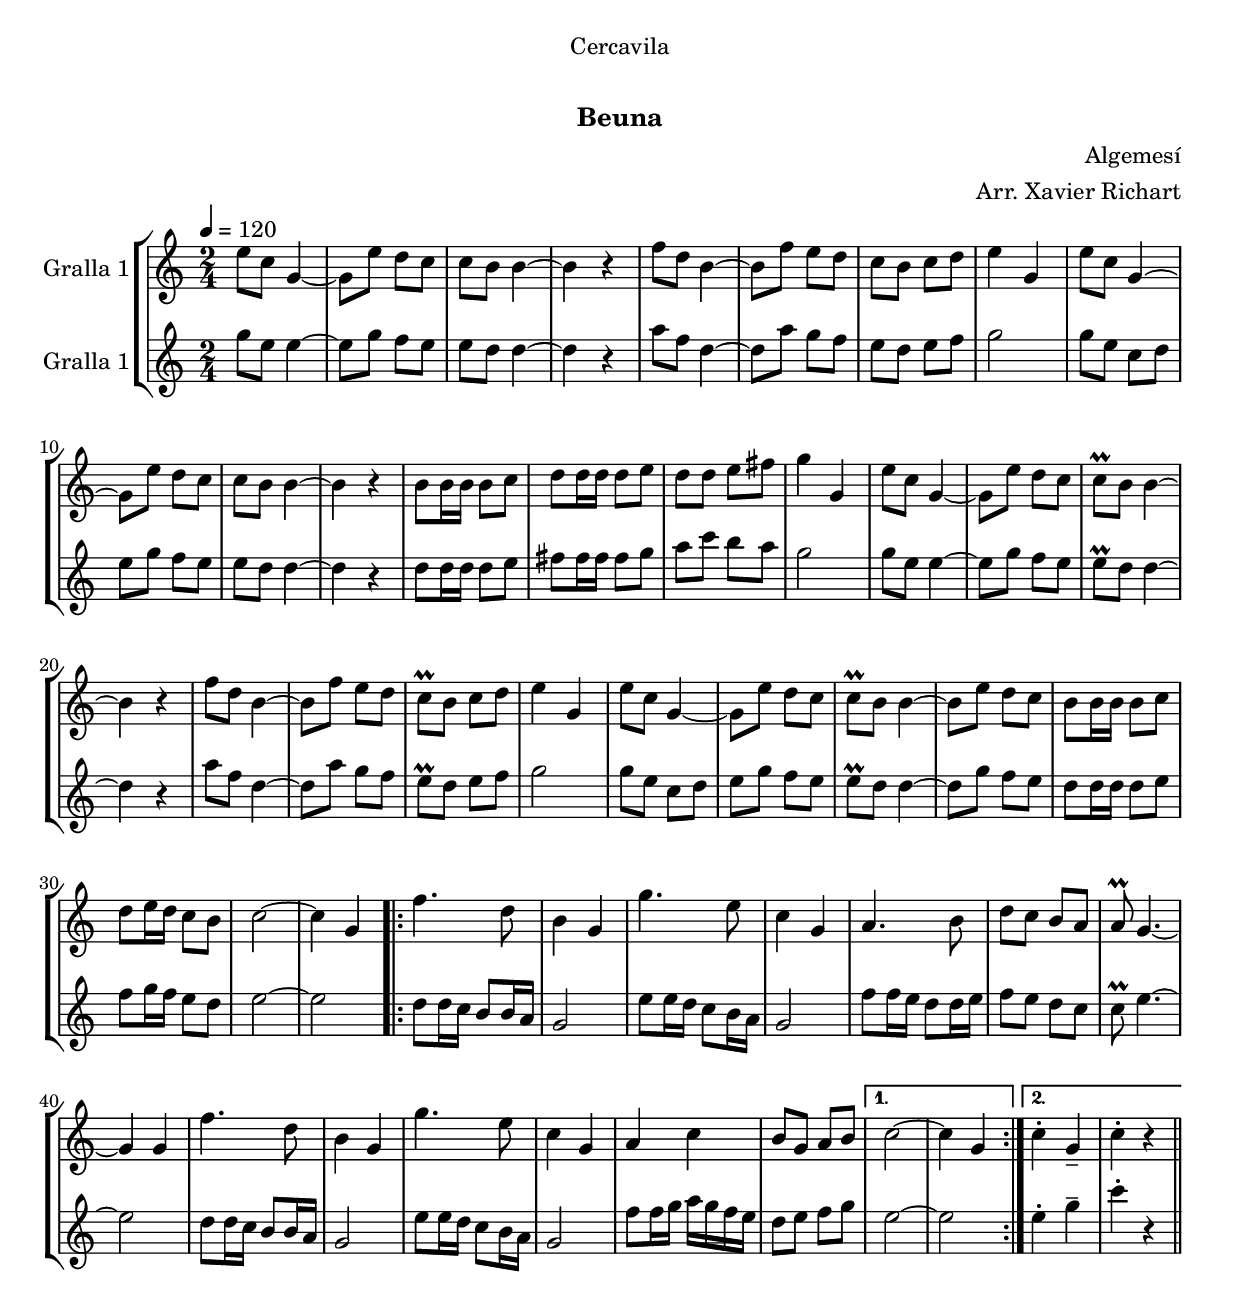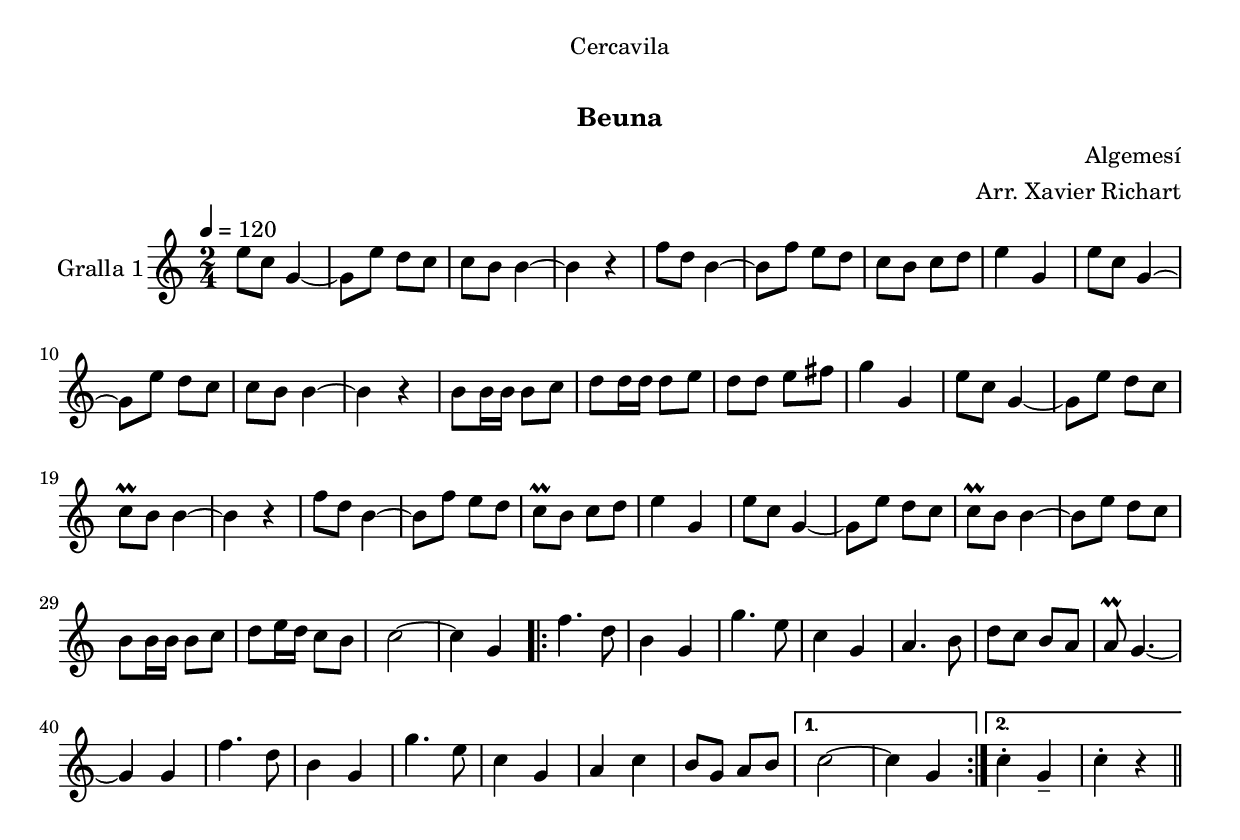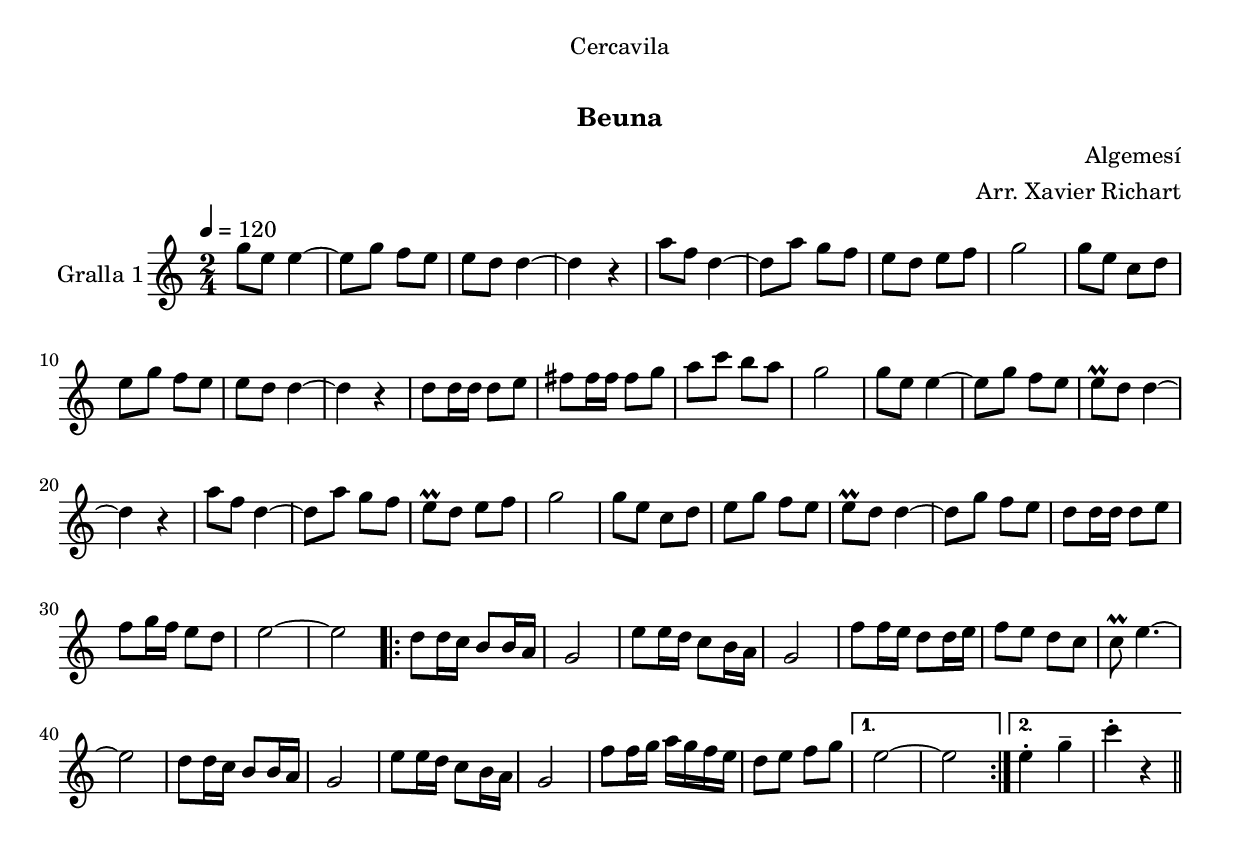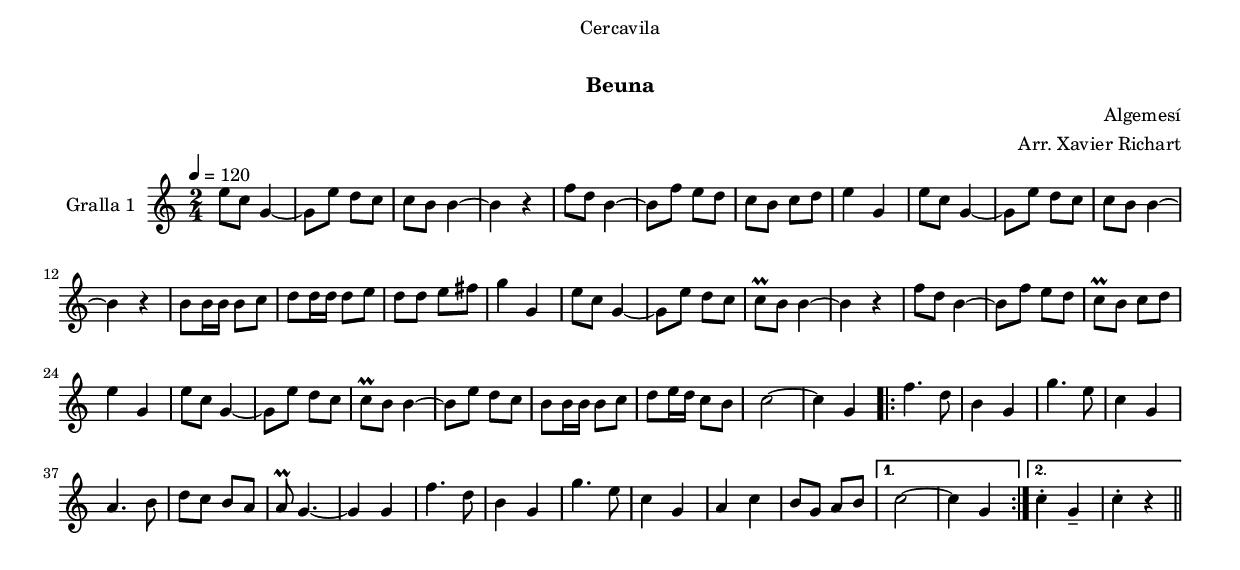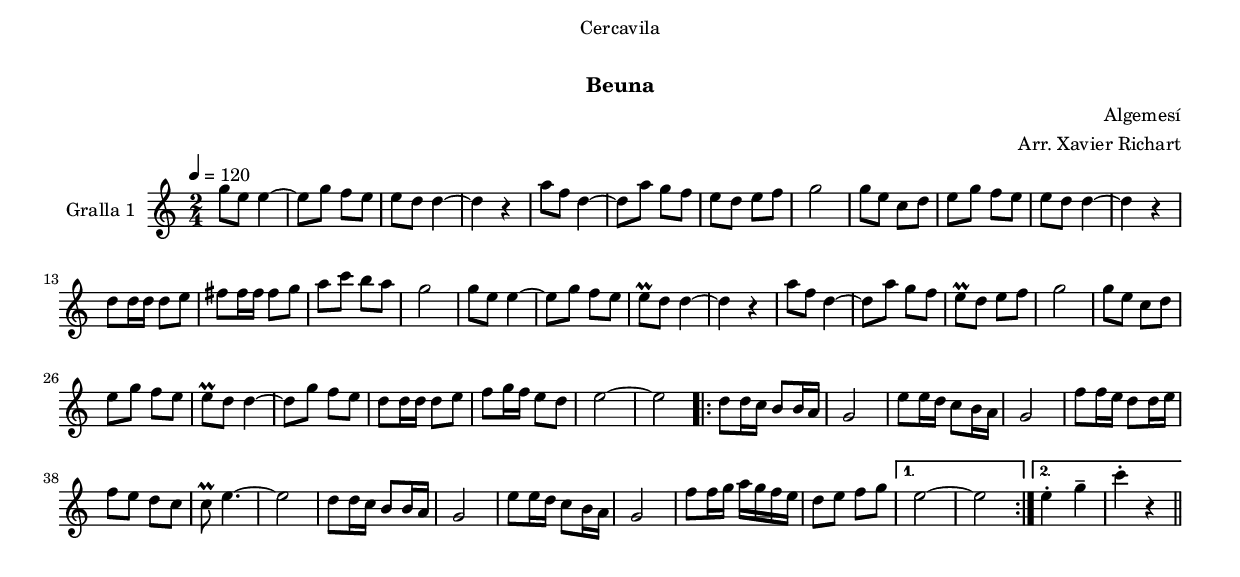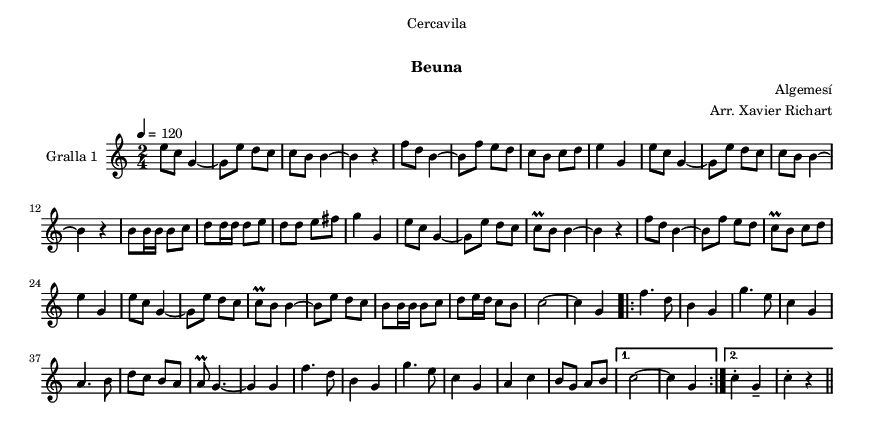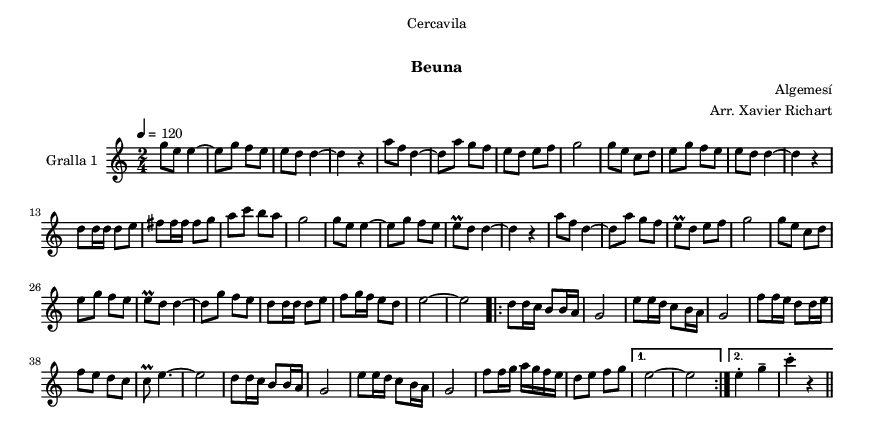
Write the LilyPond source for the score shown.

\version "2.16.0"

\header {
  dedication="Cercavila"
  title="  "
  subtitle="Beuna"
  subsubtitle=""
  poet=""
  meter=""
  piece=""
  composer="Algemesí"
  arranger="Arr. Xavier Richart"
  opus=""
  instrument=""
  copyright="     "
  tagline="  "
}

liniaroAa =
\relative e''
{
  \tempo 4=120
  \clef treble
  \key c \major
  \time 2/4
  e8 c g4 ~  |
  g8 e' d c  |
  c8 b b4 ~  |
  b4 r  |
  %05
  f'8 d b4 ~  |
  b8 f' e d  |
  c8 b c d  |
  e4 g,  |
  e'8 c g4 ~  |
  %10
  g8 e' d c  |
  c8 b b4 ~  |
  b4 r  |
  b8 b16 b b8 c  |
  d8 d16 d d8 e  |
  %15
  d8 d e fis  |
  g4 g,  |
  e'8 c g4 ~  |
  g8 e' d c  |
  c8\prall b b4 ~  |
  %20
  b4 r  |
  f'8 d b4 ~  |
  b8 f' e d  |
  c8\prall b c d  |
  e4 g,  |
  %25
  e'8 c g4 ~  |
  g8 e' d c  |
  c8\prall b b4 ~  |
  b8 e d c  |
  b8 b16 b b8 c  |
  %30
  d8 e16 d c8 b  |
  c2 ~  |
  c4 g  |
  \repeat volta 2 { f'4. d8  |
  b4 g  |
  %35
  g'4. e8  |
  c4 g  |
  a4. b8  |
  d8 c b a  |
  a8\prall g4. ~  |
  %40
  g4 g  |
  f'4. d8  |
  b4 g  |
  g'4. e8  |
  c4 g  |
  %45
  a4 c  |
  b8 g a b }
  \alternative { { c2 ~  |
  c4 g }
  { c4-. g--  |
  %50
  c4-. r } } \bar "||"
}

liniaroAb =
\relative g''
{
  \tempo 4=120
  \clef treble
  \key c \major
  \time 2/4
  g8 e e4 ~  |
  e8 g f e  |
  e8 d d4 ~  |
  d4 r  |
  %05
  a'8 f d4 ~  |
  d8 a' g f  |
  e8 d e f  |
  g2  |
  g8 e c d  |
  %10
  e8 g f e  |
  e8 d d4 ~  |
  d4 r  |
  d8 d16 d d8 e  |
  fis8 fis16 fis fis8 g  |
  %15
  a8 c b a  |
  g2  |
  g8 e e4 ~  |
  e8 g f e  |
  e8\prall d d4 ~  |
  %20
  d4 r  |
  a'8 f d4 ~  |
  d8 a' g f  |
  e8\prall d e f  |
  g2  |
  %25
  g8 e c d  |
  e8 g f e  |
  e8\prall d d4 ~  |
  d8 g f e  |
  d8 d16 d d8 e  |
  %30
  f8 g16 f e8 d  |
  e2 ~  |
  e2  |
  \repeat volta 2 { d8 d16 c b8 b16 a  |
  g2  |
  %35
  e'8 e16 d c8 b16 a  |
  g2  |
  f'8 f16 e d8 d16 e  |
  f8 e d c  |
  c8\prall e4. ~  |
  %40
  e2  |
  d8 d16 c b8 b16 a  |
  g2  |
  e'8 e16 d c8 b16 a  |
  g2  |
  %45
  f'8 f16 g a g f e  |
  d8 e f g }
  \alternative { { e2 ~  |
  e2 }
  { e4-. g--  |
  %50
  c4-. r } } \bar "||"
}

\book {

\paper {
  print-page-number = false
  #(set-paper-size "a4")
  #(layout-set-staff-size 20)
}

\bookpart {
  \score {
    \new StaffGroup {
      \override Score.RehearsalMark #'self-alignment-X = #LEFT
      <<
        \new Staff \with {instrumentName = #"Gralla 1" } \liniaroAa
        \new Staff \with {instrumentName = #"Gralla 1" } \liniaroAb
      >>
    }
    \layout {}
  }\score { \unfoldRepeats
    \new StaffGroup {
      \override Score.RehearsalMark #'self-alignment-X = #LEFT
      <<
        \new Staff \with {instrumentName = #"Gralla 1" } \liniaroAa
        \new Staff \with {instrumentName = #"Gralla 1" } \liniaroAb
      >>
    }
    \midi {}
  }
}

\bookpart {
  \header {}
  \score {
    \new StaffGroup {
      \override Score.RehearsalMark #'self-alignment-X = #LEFT
      <<
        \new Staff \with {instrumentName = #"Gralla 1" } \liniaroAa
      >>
    }
    \layout {}
  }\score { \unfoldRepeats
    \new StaffGroup {
      \override Score.RehearsalMark #'self-alignment-X = #LEFT
      <<
        \new Staff \with {instrumentName = #"Gralla 1" } \liniaroAa
      >>
    }
    \midi {}
  }
}

\bookpart {
  \header {}
  \score {
    \new StaffGroup {
      \override Score.RehearsalMark #'self-alignment-X = #LEFT
      <<
        \new Staff \with {instrumentName = #"Gralla 1" } \liniaroAb
      >>
    }
    \layout {}
  }\score { \unfoldRepeats
    \new StaffGroup {
      \override Score.RehearsalMark #'self-alignment-X = #LEFT
      <<
        \new Staff \with {instrumentName = #"Gralla 1" } \liniaroAb
      >>
    }
    \midi {}
  }
}

}

\book {

\paper {
  print-page-number = false
  #(set-paper-size "a5landscape")
  #(layout-set-staff-size 16)
  #(define output-suffix "a5")
}

\bookpart {
  \header {}
  \score {
    \new StaffGroup {
      \override Score.RehearsalMark #'self-alignment-X = #LEFT
      <<
        \new Staff \with {instrumentName = #"Gralla 1" } \liniaroAa
      >>
    }
    \layout {}
  }
}

\bookpart {
  \header {}
  \score {
    \new StaffGroup {
      \override Score.RehearsalMark #'self-alignment-X = #LEFT
      <<
        \new Staff \with {instrumentName = #"Gralla 1" } \liniaroAb
      >>
    }
    \layout {}
  }
}

}

\book {

\paper {
  print-page-number = false
  #(set-paper-size "a6landscape")
  #(layout-set-staff-size 12)
  #(define output-suffix "a6")
}

\bookpart {
  \header {}
  \score {
    \new StaffGroup {
      \override Score.RehearsalMark #'self-alignment-X = #LEFT
      <<
        \new Staff \with {instrumentName = #"Gralla 1" } \liniaroAa
      >>
    }
    \layout {}
  }
}

\bookpart {
  \header {}
  \score {
    \new StaffGroup {
      \override Score.RehearsalMark #'self-alignment-X = #LEFT
      <<
        \new Staff \with {instrumentName = #"Gralla 1" } \liniaroAb
      >>
    }
    \layout {}
  }
}

}

